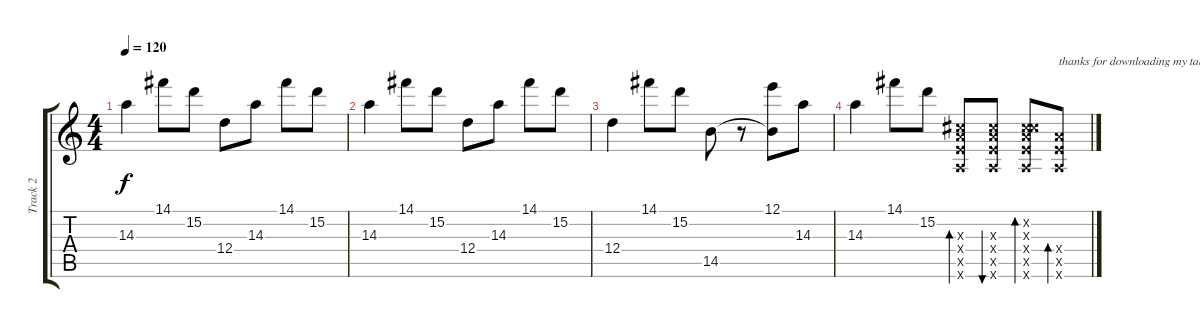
\track ("Track 2" "Track 2") {instrument electricguitarjazz}
\staff {score tabs}
\tuning (E4 B3 G3 D3 A2 E2) {hide}
\ts (4 4)
\tempo 120
\clef g2
\ks c
14.3.4{dy f} 14.1.8 15.2.8 12.4.8 14.3.8 14.1.8 15.2.8 |
14.3.4 14.1.8 15.2.8 12.4.8 14.3.8 14.1.8 15.2.8 |
12.4.4 14.1.8 15.2.8 14.5.8 r.8 (12.1 14.5{t}).8 14.3.8 |
14.3.4 14.1.8 15.2.8 (6.3{x} 7.4{x} 7.5{x} 5.6{x}).8{bd 60 volume 16 instrument distortionguitar} (6.3{x} 7.4{x} 7.5{x} 5.6{x}).8{bu 60} (2.2{x} 6.3{x} 7.4{x} 7.5{x} 5.6{x}).8{bd 60} (7.4{x} 7.5{x} 5.6{x}).8{bd 60 txt "thanks for downloading my tab" volume 14 instrument distortionguitar}
